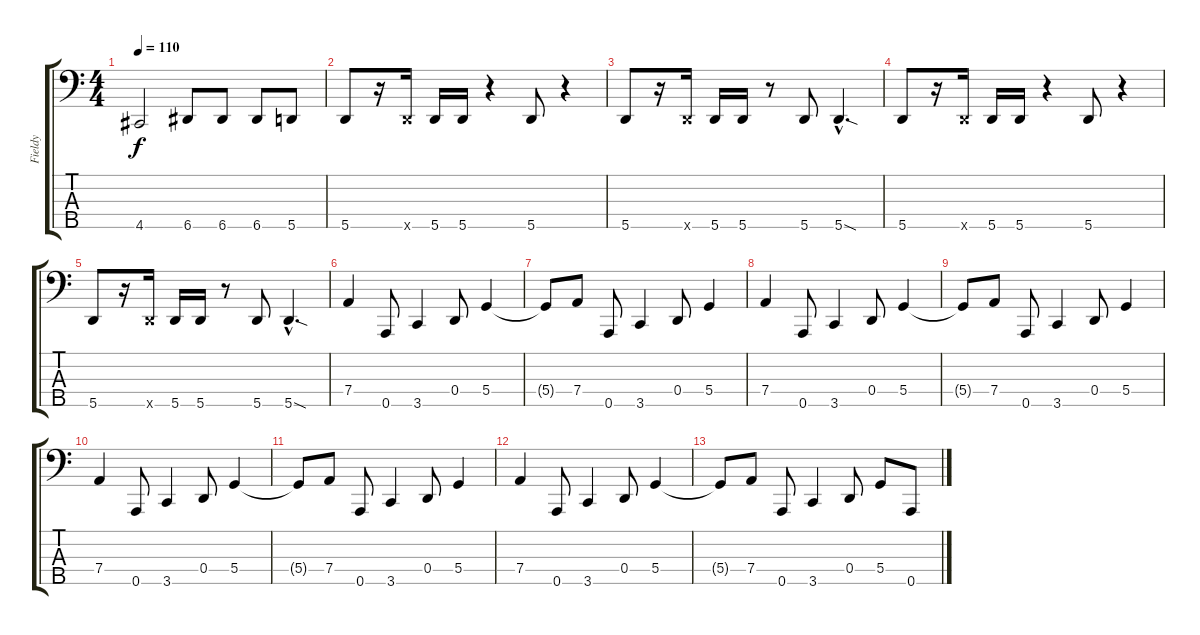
\track ("Fieldy" "Fieldy") {instrument slapbass1}
\staff {score tabs}
\tuning (F2 C2 G1 D1 A0) {hide}
\ts (4 4)
\tempo 110
\clef f4
\ks c
4.5.2{dy f} 6.5.8 6.5.8 6.5.8 5.5.8 |
5.5.8{instrument slapbass1} r.16 5.5{x}.16 5.5.16 5.5.16 r.4 5.5.8 r.4 |
5.5.8 r.16 5.5{x}.16 5.5.16 5.5.16 r.8 5.5.8 5.5{sod hac}.4{d} |
5.5.8 r.16 5.5{x}.16 5.5.16 5.5.16 r.4 5.5.8 r.4 |
5.5.8 r.16 5.5{x}.16 5.5.16 5.5.16 r.8 5.5.8 5.5{sod hac}.4{d} |
7.4.4 0.5.8 3.5.4 0.4.8 5.4.4 |
5.4{t}.8 7.4.8 0.5.8 3.5.4 0.4.8 5.4.4 |
7.4.4 0.5.8 3.5.4 0.4.8 5.4.4 |
5.4{t}.8 7.4.8 0.5.8 3.5.4 0.4.8 5.4.4 |
7.4.4 0.5.8 3.5.4 0.4.8 5.4.4 |
5.4{t}.8 7.4.8 0.5.8 3.5.4 0.4.8 5.4.4 |
7.4.4 0.5.8 3.5.4 0.4.8 5.4.4 |
5.4{t}.8 7.4.8 0.5.8 3.5.4 0.4.8 5.4.8 0.5.8
